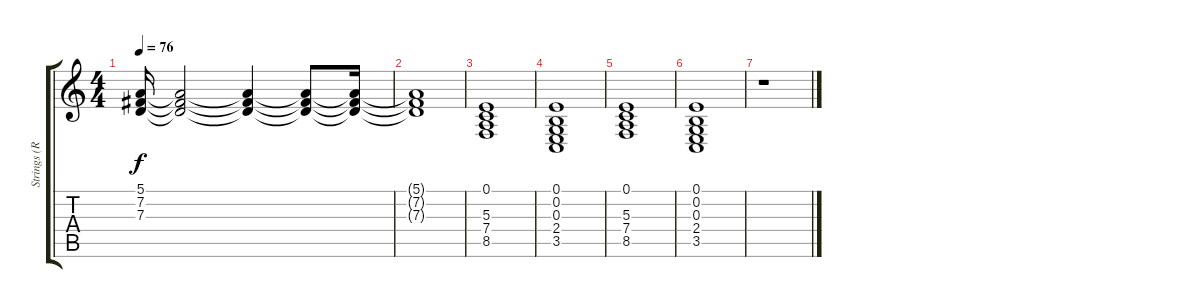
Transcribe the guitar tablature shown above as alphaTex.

\track ("Strings (Rhythm)" "Strings (R") {instrument synthstrings2}
\staff {score tabs}
\tuning (E4 B3 G3 D3 A2 E2) {hide}
\ts (4 4)
\tempo 76
\clef g2
\ks c
(5.1 7.2 7.3).16{dy f} (5.1{t} 7.2{t} 7.3{t}).2 (5.1{t} 7.2{t} 7.3{t}).4 (5.1{t} 7.2{t} 7.3{t}).8 (5.1{t} 7.2{t} 7.3{t}).16 |
(5.1{t} 7.2{t} 7.3{t}).1 |
(0.1 5.3 7.4 8.5).1 |
(0.1 0.2 0.3 2.4 3.5).1 |
(0.1 5.3 7.4 8.5).1 |
(0.1 0.2 0.3 2.4 3.5).1 |
r.1
